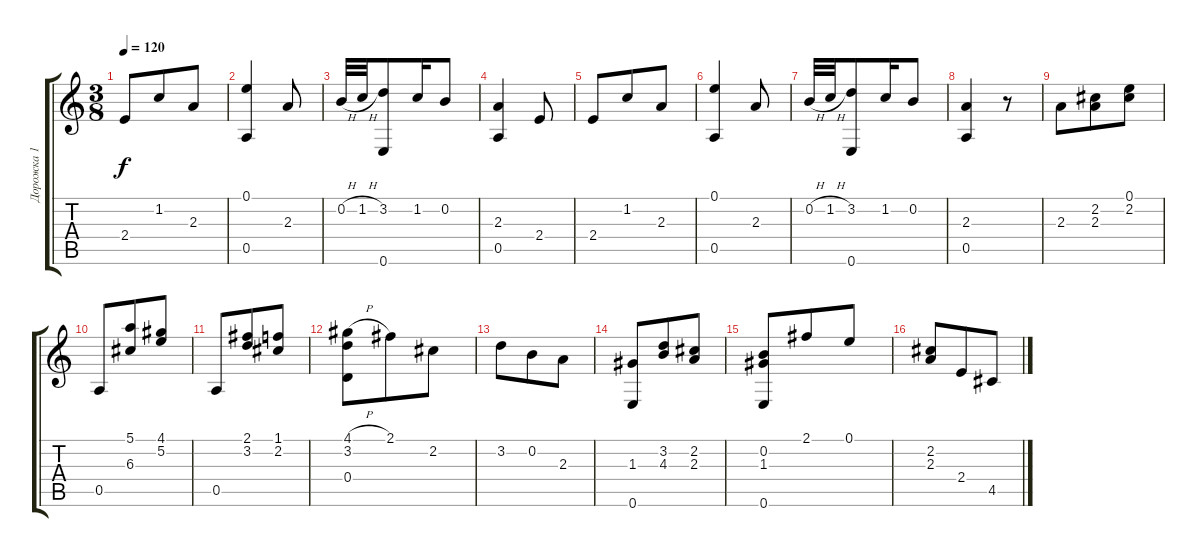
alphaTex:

\track ("Дорожка 1" "Дорожка 1") {instrument acousticguitarnylon}
\staff {score tabs}
\tuning (E4 B3 G3 D3 A2 E2) {hide}
\ts (3 8)
\tempo 120
\clef g2
\ks c
2.4.8{dy f} 1.2.8 2.3.8 |
(0.1 0.5).4 2.3.8 |
0.2{h}.32 1.2{h}.32 (3.2 0.6).8 1.2.16 0.2.8 |
(2.3 0.5).4 2.4.8 |
2.4.8 1.2.8 2.3.8 |
(0.1 0.5).4 2.3.8 |
0.2{h}.32 1.2{h}.32 (3.2 0.6).8 1.2.16 0.2.8 |
(2.3 0.5).4 r.8 |
2.3.8 (2.2 2.3).8 (0.1 2.2).8 |
0.5.8 (5.1 6.3).8 (4.1 5.2).8 |
0.5.8 (2.1 3.2).8 (1.1 2.2).8 |
(4.1{h} 3.2 0.4).8 2.1.8 2.2.8 |
3.2.8 0.2.8 2.3.8 |
(1.3 0.6).8 (3.2 4.3).8 (2.2 2.3).8 |
(0.2 1.3 0.6).8 2.1.8 0.1.8 |
(2.2 2.3).8 2.4.8 4.5.8
